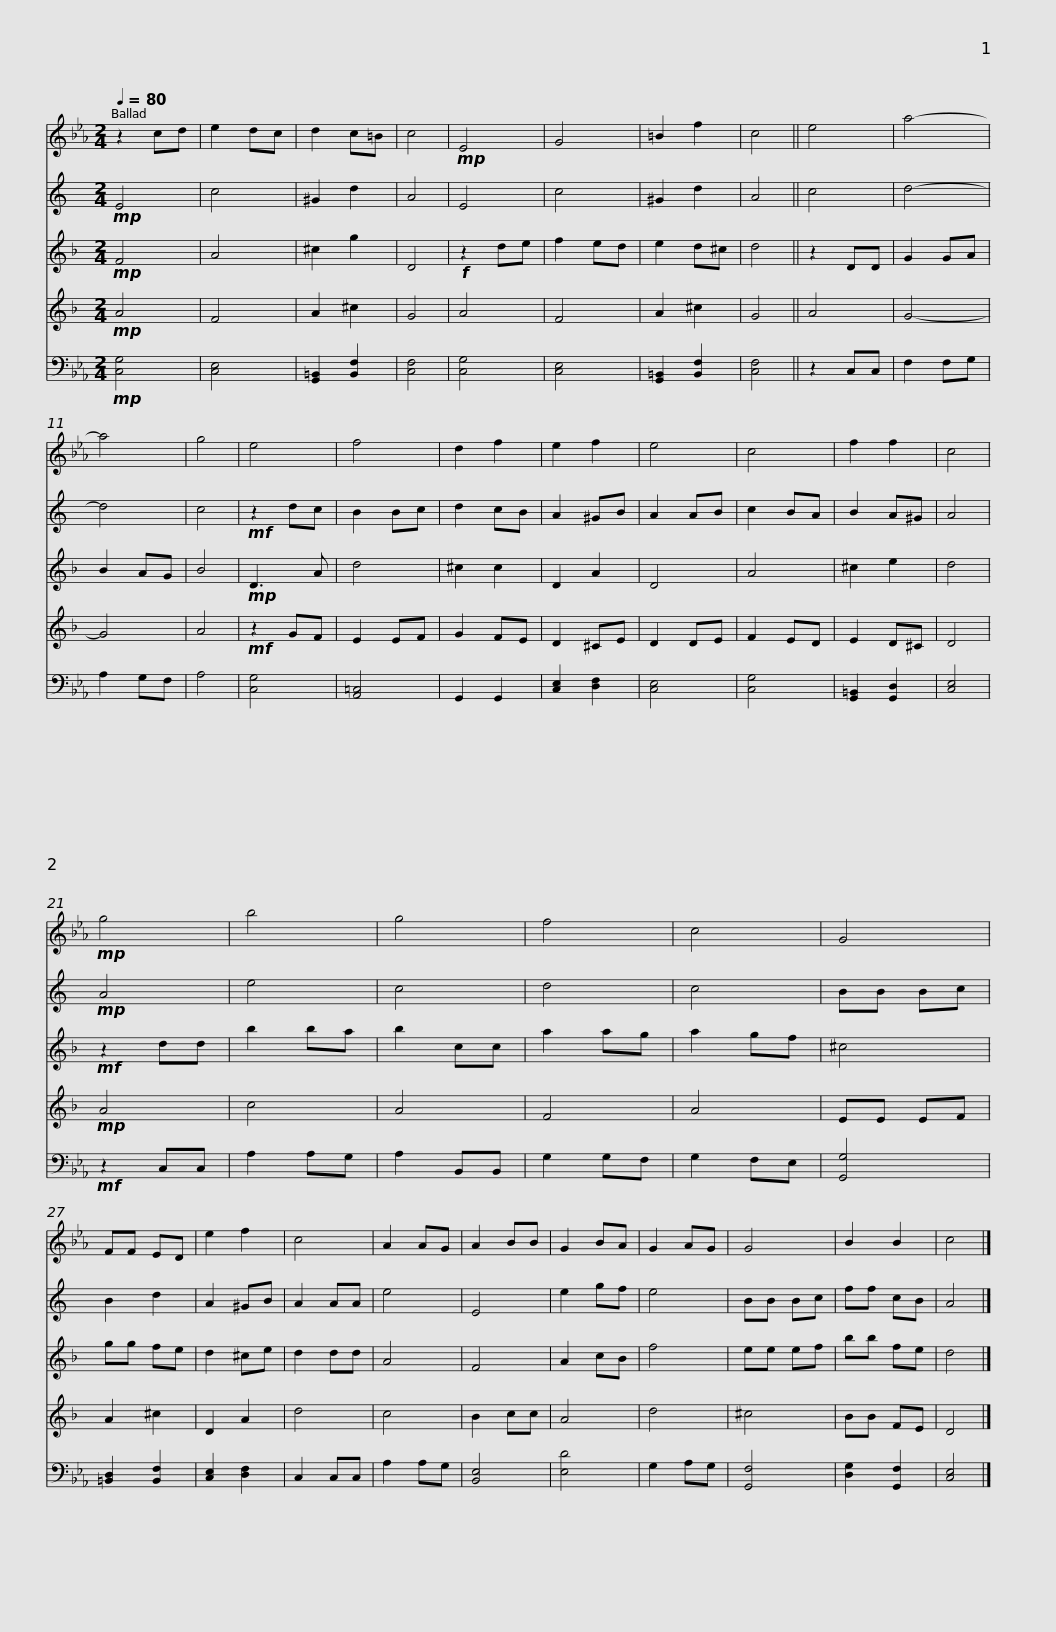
X:1
%%score 1 2 3 4 5
L:1/8
Q:1/4=80
M:2/4
I:linebreak $
K:Eb
V:1 treble
V:2 treble transpose=-9
V:3 treble transpose=-14
V:4 treble transpose=-2
V:5 bass
V:1
 z2 cd | e2 dc | d2 c=B | c4 |!mp! E4 | %5
 G4 | =B2 f2 | c4 || e4 | a4- |$ %10
 a4 | g4 | e4 | f4 | d2 f2 | %15
 e2 f2 | e4 | c4 | f2 f2 | c4 | %20
!mp! g4 |$ b4 | g4 | f4 | c4 | %25
 G4 | FF ED | e2 f2 | c4 | A2 AG | %30
 A2 BB |$ G2 BA | G2 AG | G4 | B2 B2 | %35
 c4 |] %36
V:2
[K:C]!mp! E4 | c4 | ^G2 d2 | A4 | E4 | %5
 c4 | ^G2 d2 | A4 || c4 | d4- |$ %10
 d4 | c4 |!mf! z2 dc | B2 Bc | d2 cB | %15
 A2 ^GB | A2 AB | c2 BA | B2 A^G | A4 | %20
!mp! A4 |$ e4 | c4 | d4 | c4 | %25
 BB Bc | B2 d2 | A2 ^GB | A2 AA | e4 | %30
 E4 |$ e2 gf | e4 | BB Bc | ff cB | %35
 A4 |] %36
V:3
[K:F]!mp! F4 | A4 | ^c2 g2 | D4 |!f! z2 de | %5
 f2 ed | e2 d^c | d4 || z2 DD | G2 GA |$ %10
 B2 AG | B4 |!mp! D3 A | d4 | ^c2 c2 | %15
 D2 A2 | D4 | A4 | ^c2 e2 | d4 | %20
!mf! z2 dd |$ b2 ba | b2 cc | a2 ag | a2 gf | %25
 ^c4 | gg fe | d2 ^ce | d2 dd | A4 | %30
 F4 |$ A2 cB | f4 | ee ef | bb fe | %35
 d4 |] %36
V:4
[K:F]!mp! A4 | F4 | A2 ^c2 | G4 | A4 | %5
 F4 | A2 ^c2 | G4 || A4 | G4- |$ %10
 G4 | A4 |!mf! z2 GF | E2 EF | G2 FE | %15
 D2 ^CE | D2 DE | F2 ED | E2 D^C | D4 | %20
!mp! A4 |$ c4 | A4 | F4 | A4 | %25
 EE EF | A2 ^c2 | D2 A2 | d4 | c4 | %30
 B2 cc |$ A4 | d4 | ^c4 | BB FE | %35
 D4 |] %36
V:5
!mp! [C,G,]4 | [C,E,]4 | [G,,=B,,]2 [B,,F,]2 | [C,F,]4 | [C,G,]4 | %5
 [C,E,]4 | [G,,=B,,]2 [B,,F,]2 | [C,F,]4 || z2 C,C, | F,2 F,G, |$ %10
 A,2 G,F, | A,4 | [C,G,]4 | [A,,=C,]4 | G,,2 G,,2 | %15
 [C,E,]2 [D,F,]2 | [C,E,]4 | [C,G,]4 | [G,,=B,,]2 [G,,D,]2 | [C,E,]4 | %20
!mf! z2 C,C, |$ A,2 A,G, | A,2 B,,B,, | G,2 G,F, | G,2 F,E, | %25
 [G,,G,]4 | [=B,,D,]2 [B,,F,]2 | [C,E,]2 [D,F,]2 | C,2 C,C, | A,2 A,G, | %30
 [B,,E,]4 |$ [E,D]4 | G,2 A,G, | [G,,F,]4 | [D,G,]2 [G,,F,]2 | %35
 [C,E,]4 |] %36
